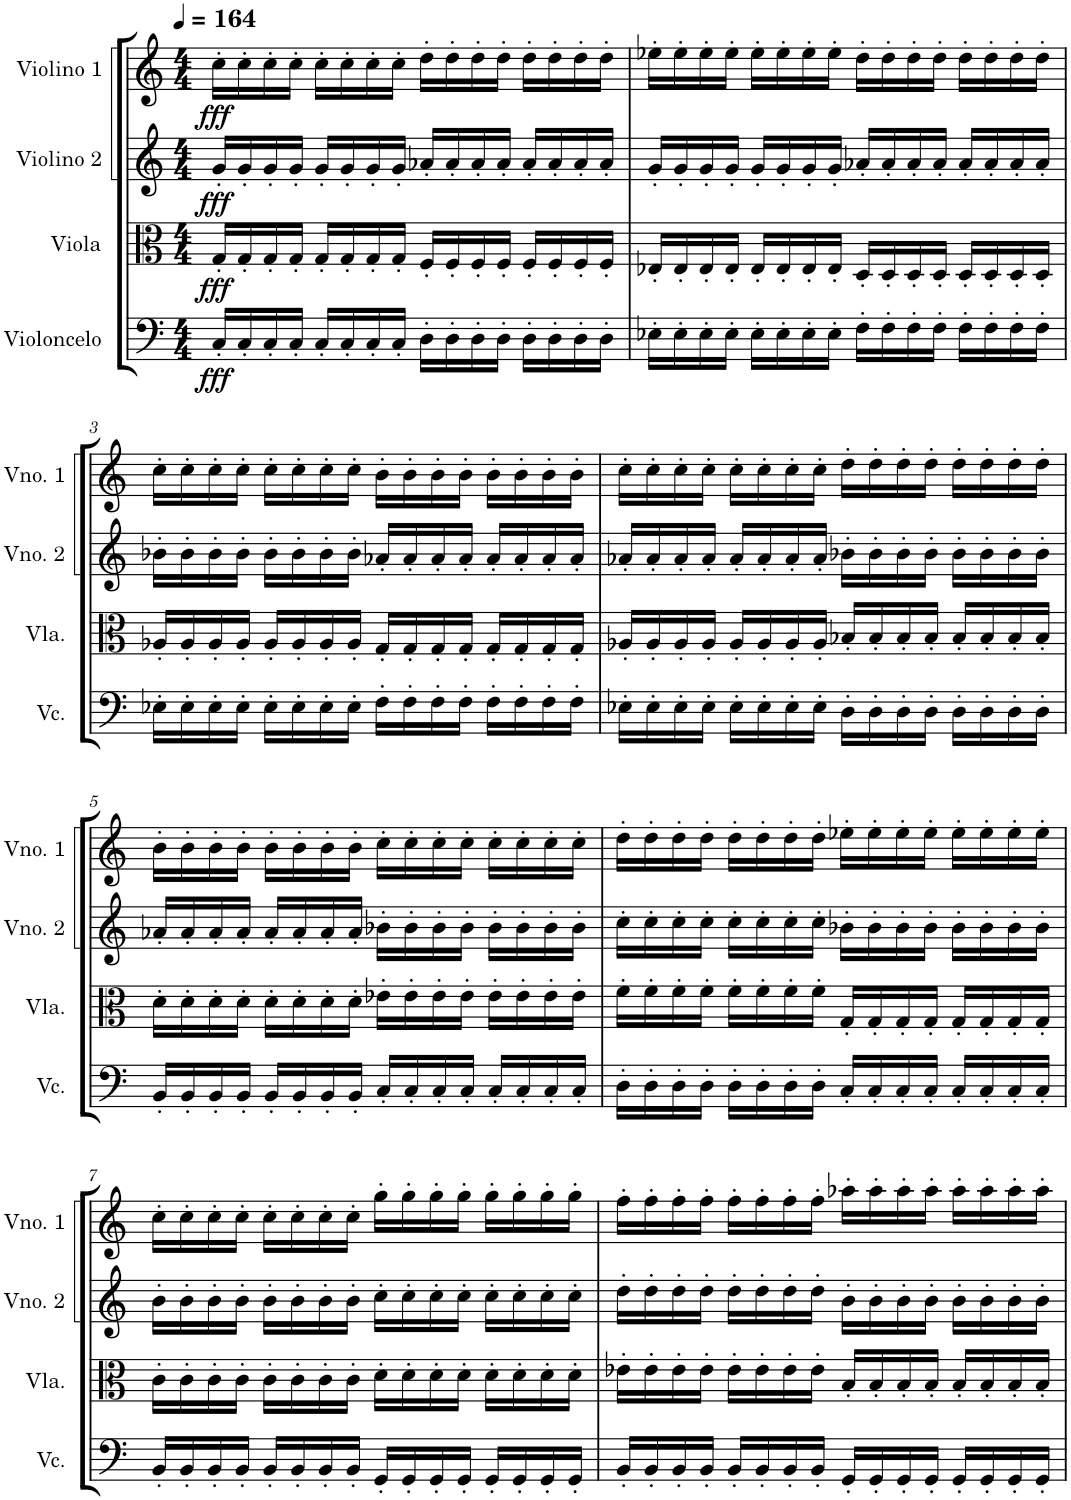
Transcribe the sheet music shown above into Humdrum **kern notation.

**kern	**dynam	**kern	**dynam	**kern	**dynam	**kern	**dynam
*part4	*part4	*part3	*part3	*part2	*part2	*part1	*part1
*staff4	*staff4	*staff3	*staff3	*staff2	*staff2	*staff1	*staff1
*I"Violoncelo	*	*I"Viola	*	*I"Violino 2	*	*I"Violino 1	*
*I'Vc.	*	*I'Vla.	*	*I'Vno. 2	*	*I'Vno. 1	*
*clefF4	*	*clefC3	*	*clefG2	*	*clefG2	*
*k[]	*	*k[]	*	*k[]	*	*k[]	*
*M4/4	*	*M4/4	*	*M4/4	*	*M4/4	*
*MM164	*	*MM164	*	*MM164	*	*MM164	*
=1	=1	=1	=1	=1	=1	=1	=1
!	!LO:DY:b	!	!LO:DY:b	!	!LO:DY:b	!	!LO:DY:b
16C'/LL	fff	16G'/LL	fff	16g'/LL	fff	16cc'\LL	fff
16C'/	.	16G'/	.	16g'/	.	16cc'\	.
16C'/	.	16G'/	.	16g'/	.	16cc'\	.
16C'/JJ	.	16G'/JJ	.	16g'/JJ	.	16cc'\JJ	.
16C'/LL	.	16G'/LL	.	16g'/LL	.	16cc'\LL	.
16C'/	.	16G'/	.	16g'/	.	16cc'\	.
16C'/	.	16G'/	.	16g'/	.	16cc'\	.
16C'/JJ	.	16G'/JJ	.	16g'/JJ	.	16cc'\JJ	.
16D'\LL	.	16F'/LL	.	16a-X'/LL	.	16dd'\LL	.
16D'\	.	16F'/	.	16a-'/	.	16dd'\	.
16D'\	.	16F'/	.	16a-'/	.	16dd'\	.
16D'\JJ	.	16F'/JJ	.	16a-'/JJ	.	16dd'\JJ	.
16D'\LL	.	16F'/LL	.	16a-'/LL	.	16dd'\LL	.
16D'\	.	16F'/	.	16a-'/	.	16dd'\	.
16D'\	.	16F'/	.	16a-'/	.	16dd'\	.
16D'\JJ	.	16F'/JJ	.	16a-'/JJ	.	16dd'\JJ	.
=2	=2	=2	=2	=2	=2	=2	=2
16E-X'\LL	.	16E-X'/LL	.	16g'/LL	.	16ee-X'\LL	.
16E-'\	.	16E-'/	.	16g'/	.	16ee-'\	.
16E-'\	.	16E-'/	.	16g'/	.	16ee-'\	.
16E-'\JJ	.	16E-'/JJ	.	16g'/JJ	.	16ee-'\JJ	.
16E-'\LL	.	16E-'/LL	.	16g'/LL	.	16ee-'\LL	.
16E-'\	.	16E-'/	.	16g'/	.	16ee-'\	.
16E-'\	.	16E-'/	.	16g'/	.	16ee-'\	.
16E-'\JJ	.	16E-'/JJ	.	16g'/JJ	.	16ee-'\JJ	.
16F'\LL	.	16D'/LL	.	16a-X'/LL	.	16dd'\LL	.
16F'\	.	16D'/	.	16a-'/	.	16dd'\	.
16F'\	.	16D'/	.	16a-'/	.	16dd'\	.
16F'\JJ	.	16D'/JJ	.	16a-'/JJ	.	16dd'\JJ	.
16F'\LL	.	16D'/LL	.	16a-'/LL	.	16dd'\LL	.
16F'\	.	16D'/	.	16a-'/	.	16dd'\	.
16F'\	.	16D'/	.	16a-'/	.	16dd'\	.
16F'\JJ	.	16D'/JJ	.	16a-'/JJ	.	16dd'\JJ	.
!!LO:LB:g=z
=3	=3	=3	=3	=3	=3	=3	=3
16E-X'\LL	.	16A-X'/LL	.	16b-X'\LL	.	16cc'\LL	.
16E-'\	.	16A-'/	.	16b-'\	.	16cc'\	.
16E-'\	.	16A-'/	.	16b-'\	.	16cc'\	.
16E-'\JJ	.	16A-'/JJ	.	16b-'\JJ	.	16cc'\JJ	.
16E-'\LL	.	16A-'/LL	.	16b-'\LL	.	16cc'\LL	.
16E-'\	.	16A-'/	.	16b-'\	.	16cc'\	.
16E-'\	.	16A-'/	.	16b-'\	.	16cc'\	.
16E-'\JJ	.	16A-'/JJ	.	16b-'\JJ	.	16cc'\JJ	.
16F'\LL	.	16G'/LL	.	16a-X'/LL	.	16b'\LL	.
16F'\	.	16G'/	.	16a-'/	.	16b'\	.
16F'\	.	16G'/	.	16a-'/	.	16b'\	.
16F'\JJ	.	16G'/JJ	.	16a-'/JJ	.	16b'\JJ	.
16F'\LL	.	16G'/LL	.	16a-'/LL	.	16b'\LL	.
16F'\	.	16G'/	.	16a-'/	.	16b'\	.
16F'\	.	16G'/	.	16a-'/	.	16b'\	.
16F'\JJ	.	16G'/JJ	.	16a-'/JJ	.	16b'\JJ	.
=4	=4	=4	=4	=4	=4	=4	=4
16E-X'\LL	.	16A-X'/LL	.	16a-X'/LL	.	16cc'\LL	.
16E-'\	.	16A-'/	.	16a-'/	.	16cc'\	.
16E-'\	.	16A-'/	.	16a-'/	.	16cc'\	.
16E-'\JJ	.	16A-'/JJ	.	16a-'/JJ	.	16cc'\JJ	.
16E-'\LL	.	16A-'/LL	.	16a-'/LL	.	16cc'\LL	.
16E-'\	.	16A-'/	.	16a-'/	.	16cc'\	.
16E-'\	.	16A-'/	.	16a-'/	.	16cc'\	.
16E-'\JJ	.	16A-'/JJ	.	16a-'/JJ	.	16cc'\JJ	.
16D'\LL	.	16B-X'/LL	.	16b-X'\LL	.	16dd'\LL	.
16D'\	.	16B-'/	.	16b-'\	.	16dd'\	.
16D'\	.	16B-'/	.	16b-'\	.	16dd'\	.
16D'\JJ	.	16B-'/JJ	.	16b-'\JJ	.	16dd'\JJ	.
16D'\LL	.	16B-'/LL	.	16b-'\LL	.	16dd'\LL	.
16D'\	.	16B-'/	.	16b-'\	.	16dd'\	.
16D'\	.	16B-'/	.	16b-'\	.	16dd'\	.
16D'\JJ	.	16B-'/JJ	.	16b-'\JJ	.	16dd'\JJ	.
!!LO:LB:g=z
=5	=5	=5	=5	=5	=5	=5	=5
16BB'/LL	.	16d'\LL	.	16a-X'/LL	.	16b'\LL	.
16BB'/	.	16d'\	.	16a-'/	.	16b'\	.
16BB'/	.	16d'\	.	16a-'/	.	16b'\	.
16BB'/JJ	.	16d'\JJ	.	16a-'/JJ	.	16b'\JJ	.
16BB'/LL	.	16d'\LL	.	16a-'/LL	.	16b'\LL	.
16BB'/	.	16d'\	.	16a-'/	.	16b'\	.
16BB'/	.	16d'\	.	16a-'/	.	16b'\	.
16BB'/JJ	.	16d'\JJ	.	16a-'/JJ	.	16b'\JJ	.
16C'/LL	.	16e-X'\LL	.	16b-X'\LL	.	16cc'\LL	.
16C'/	.	16e-'\	.	16b-'\	.	16cc'\	.
16C'/	.	16e-'\	.	16b-'\	.	16cc'\	.
16C'/JJ	.	16e-'\JJ	.	16b-'\JJ	.	16cc'\JJ	.
16C'/LL	.	16e-'\LL	.	16b-'\LL	.	16cc'\LL	.
16C'/	.	16e-'\	.	16b-'\	.	16cc'\	.
16C'/	.	16e-'\	.	16b-'\	.	16cc'\	.
16C'/JJ	.	16e-'\JJ	.	16b-'\JJ	.	16cc'\JJ	.
=6	=6	=6	=6	=6	=6	=6	=6
16D'\LL	.	16f'\LL	.	16cc'\LL	.	16dd'\LL	.
16D'\	.	16f'\	.	16cc'\	.	16dd'\	.
16D'\	.	16f'\	.	16cc'\	.	16dd'\	.
16D'\JJ	.	16f'\JJ	.	16cc'\JJ	.	16dd'\JJ	.
16D'\LL	.	16f'\LL	.	16cc'\LL	.	16dd'\LL	.
16D'\	.	16f'\	.	16cc'\	.	16dd'\	.
16D'\	.	16f'\	.	16cc'\	.	16dd'\	.
16D'\JJ	.	16f'\JJ	.	16cc'\JJ	.	16dd'\JJ	.
16C'/LL	.	16G'/LL	.	16b-X'\LL	.	16ee-X'\LL	.
16C'/	.	16G'/	.	16b-'\	.	16ee-'\	.
16C'/	.	16G'/	.	16b-'\	.	16ee-'\	.
16C'/JJ	.	16G'/JJ	.	16b-'\JJ	.	16ee-'\JJ	.
16C'/LL	.	16G'/LL	.	16b-'\LL	.	16ee-'\LL	.
16C'/	.	16G'/	.	16b-'\	.	16ee-'\	.
16C'/	.	16G'/	.	16b-'\	.	16ee-'\	.
16C'/JJ	.	16G'/JJ	.	16b-'\JJ	.	16ee-'\JJ	.
!!LO:LB:g=z
=7	=7	=7	=7	=7	=7	=7	=7
16BB'/LL	.	16c'\LL	.	16b'\LL	.	16cc'\LL	.
16BB'/	.	16c'\	.	16b'\	.	16cc'\	.
16BB'/	.	16c'\	.	16b'\	.	16cc'\	.
16BB'/JJ	.	16c'\JJ	.	16b'\JJ	.	16cc'\JJ	.
16BB'/LL	.	16c'\LL	.	16b'\LL	.	16cc'\LL	.
16BB'/	.	16c'\	.	16b'\	.	16cc'\	.
16BB'/	.	16c'\	.	16b'\	.	16cc'\	.
16BB'/JJ	.	16c'\JJ	.	16b'\JJ	.	16cc'\JJ	.
16GG'/LL	.	16d'\LL	.	16cc'\LL	.	16gg'\LL	.
16GG'/	.	16d'\	.	16cc'\	.	16gg'\	.
16GG'/	.	16d'\	.	16cc'\	.	16gg'\	.
16GG'/JJ	.	16d'\JJ	.	16cc'\JJ	.	16gg'\JJ	.
16GG'/LL	.	16d'\LL	.	16cc'\LL	.	16gg'\LL	.
16GG'/	.	16d'\	.	16cc'\	.	16gg'\	.
16GG'/	.	16d'\	.	16cc'\	.	16gg'\	.
16GG'/JJ	.	16d'\JJ	.	16cc'\JJ	.	16gg'\JJ	.
=8	=8	=8	=8	=8	=8	=8	=8
16BB'/LL	.	16e-X'\LL	.	16dd'\LL	.	16ff'\LL	.
16BB'/	.	16e-'\	.	16dd'\	.	16ff'\	.
16BB'/	.	16e-'\	.	16dd'\	.	16ff'\	.
16BB'/JJ	.	16e-'\JJ	.	16dd'\JJ	.	16ff'\JJ	.
16BB'/LL	.	16e-'\LL	.	16dd'\LL	.	16ff'\LL	.
16BB'/	.	16e-'\	.	16dd'\	.	16ff'\	.
16BB'/	.	16e-'\	.	16dd'\	.	16ff'\	.
16BB'/JJ	.	16e-'\JJ	.	16dd'\JJ	.	16ff'\JJ	.
16GG'/LL	.	16B'/LL	.	16b'\LL	.	16aa-X'\LL	.
16GG'/	.	16B'/	.	16b'\	.	16aa-'\	.
16GG'/	.	16B'/	.	16b'\	.	16aa-'\	.
16GG'/JJ	.	16B'/JJ	.	16b'\JJ	.	16aa-'\JJ	.
16GG'/LL	.	16B'/LL	.	16b'\LL	.	16aa-'\LL	.
16GG'/	.	16B'/	.	16b'\	.	16aa-'\	.
16GG'/	.	16B'/	.	16b'\	.	16aa-'\	.
16GG'/JJ	.	16B'/JJ	.	16b'\JJ	.	16aa-'\JJ	.
=	=	=	=	=	=	=	=
*-	*-	*-	*-	*-	*-	*-	*-
